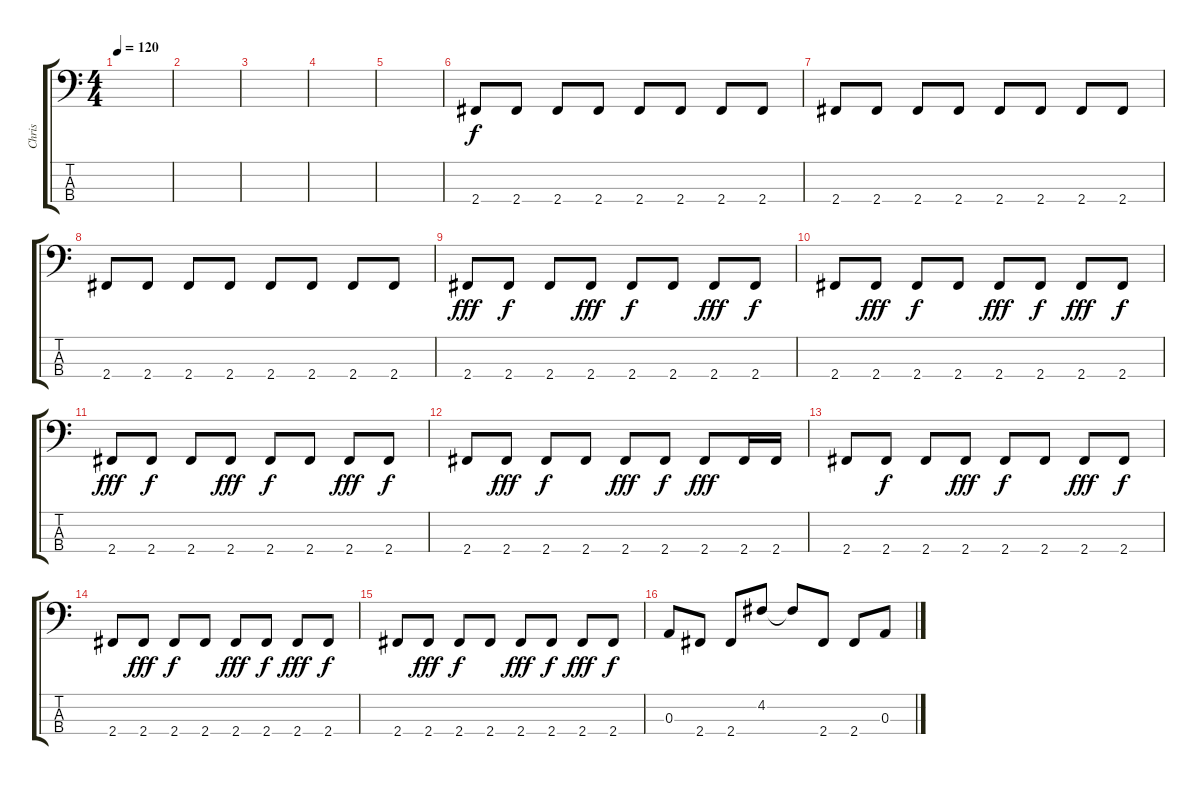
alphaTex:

\track ("Chris" "Chris") {instrument acousticbass}
\staff {score tabs}
\tuning (G2 D2 A1 E1) {hide}
\ts (4 4)
\tempo 120
\clef f4
\ks c
|
|
|
|
|
2.4.8 2.4.8 2.4.8 2.4.8 2.4.8 2.4.8 2.4.8 2.4.8 |
2.4.8 2.4.8 2.4.8 2.4.8 2.4.8 2.4.8 2.4.8 2.4.8 |
2.4.8 2.4.8 2.4.8 2.4.8 2.4.8 2.4.8 2.4.8 2.4.8 |
2.4.8{dy fff volume 16} 2.4.8{dy f} 2.4.8 2.4.8{dy fff} 2.4.8{dy f} 2.4.8 2.4.8{dy fff} 2.4.8{dy f} |
2.4.8 2.4.8{dy fff} 2.4.8{dy f} 2.4.8 2.4.8{dy fff} 2.4.8{dy f} 2.4.8{dy fff} 2.4.8{dy f} |
2.4.8{dy fff} 2.4.8{dy f} 2.4.8 2.4.8{dy fff} 2.4.8{dy f} 2.4.8 2.4.8{dy fff} 2.4.8{dy f} |
2.4.8 2.4.8{dy fff} 2.4.8{dy f} 2.4.8 2.4.8{dy fff} 2.4.8{dy f} 2.4.8{dy fff} 2.4.16 2.4.16 |
2.4.8 2.4.8{dy f} 2.4.8 2.4.8{dy fff} 2.4.8{dy f} 2.4.8 2.4.8{dy fff} 2.4.8{dy f} |
2.4.8 2.4.8{dy fff} 2.4.8{dy f} 2.4.8 2.4.8{dy fff} 2.4.8{dy f} 2.4.8{dy fff} 2.4.8{dy f} |
2.4.8 2.4.8{dy fff} 2.4.8{dy f} 2.4.8 2.4.8{dy fff} 2.4.8{dy f} 2.4.8{dy fff} 2.4.8{dy f} |
0.3.8 2.4.8 2.4.8 4.2.8 4.2{t}.8 2.4.8 2.4.8 0.3.8
